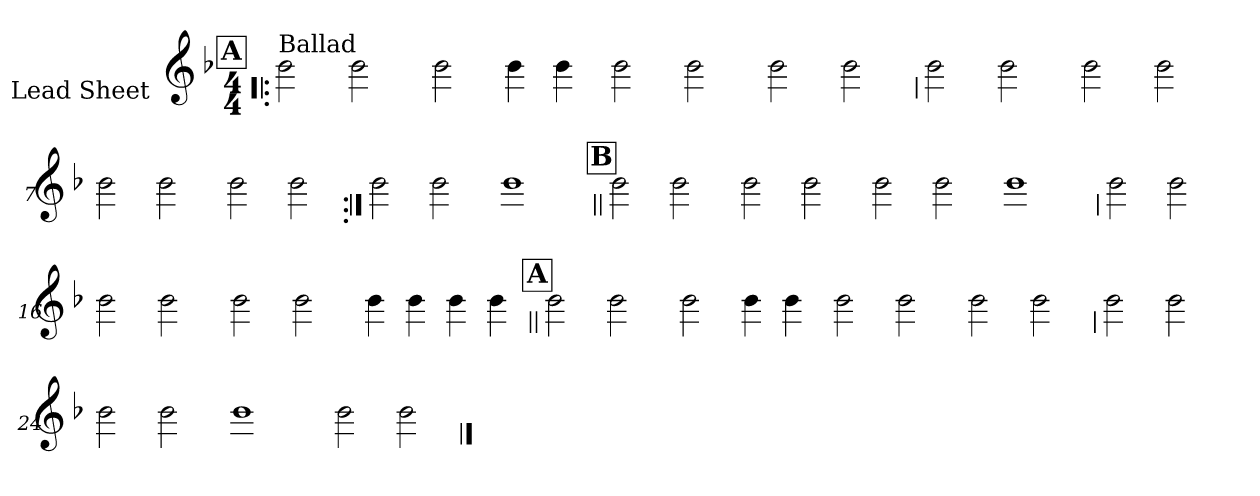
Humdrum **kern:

**kern
*part1
*staff1
*I"Lead Sheet
*stria0
*clefG2
*k[b-]
*F:
*M4/4
!!LO:REH:place=s1:a:t=A
=1!|:
!LO:TX:a:t=Ballad
2b-
2b-
=2-
2b-
4b-
4b-
=3-
2b-
2b-
=4-
2b-
2b-
!!LO:LB:g=z
=5
2b-
2b-
=6-
2b-
2b-
=7-
2b-
2b-
=8-
2b-
2b-
!!LO:LB:g=z
=9:|!
2b-
2b-
=10-
1b-
!!LO:LB:g=z
!!LO:REH:place=s1:a:t=B
=11||
2b-
2b-
=12-
2b-
2b-
=13-
2b-
2b-
=14-
1b-
!!LO:LB:g=z
=15
2b-
2b-
=16-
2b-
2b-
=17-
2b-
2b-
=18-
4b-
4b-
4b-
4b-
!!LO:LB:g=z
!!LO:REH:place=s1:a:t=A
=19||
2b-
2b-
=20-
2b-
4b-
4b-
=21-
2b-
2b-
=22-
2b-
2b-
!!LO:LB:g=z
=23
2b-
2b-
=24-
2b-
2b-
=25-
1b-
=26-
2b-
2b-
==
*-
